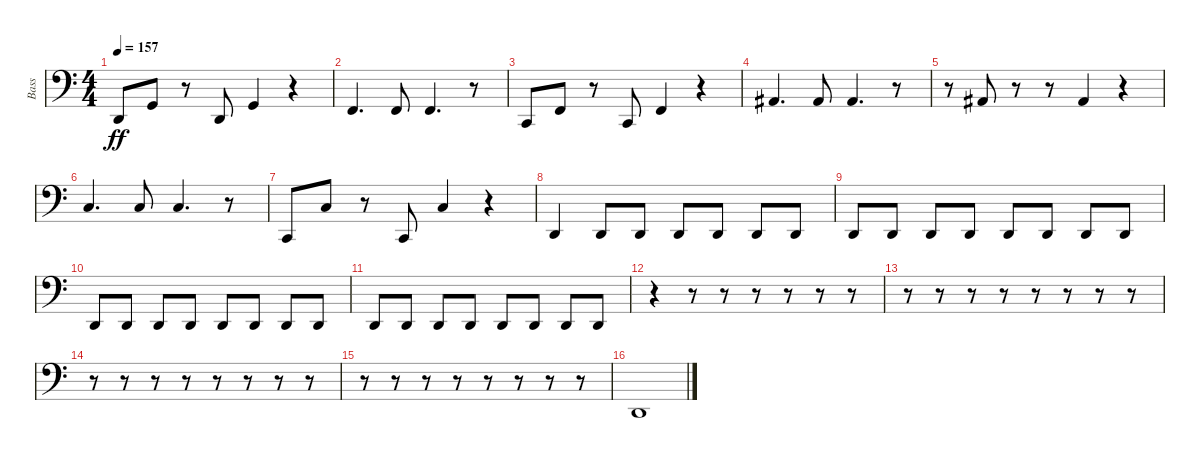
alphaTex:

\track ("Bass" "Bass") {instrument slapbass2}
\staff {score}
\tuning (C3 G2 D2 A1 E1 B0) {hide}
\ts (4 4)
\tempo 157
\clef f4
\ks c
3.6.8{dy ff} 3.5.8 r.8 3.6.8 3.5.4 r.4 |
1.5.4{d} 1.5.8 1.5.4{d} r.8 |
1.6.8 1.5.8 r.8 1.6.8 1.5.4 r.4 |
1.4.4{d} 1.4.8 1.4.4{d} r.8 |
r.8 1.4.8 r.8 r.8 1.4.4 r.4 |
3.4.4{d} 3.4.8 3.4.4{d} r.8 |
1.6.8 3.4.8 r.8 1.6.8 3.4.4 r.4 |
3.6.4 3.6.8 3.6.8 3.6.8 3.6.8 3.6.8 3.6.8 |
3.6.8 3.6.8 3.6.8 3.6.8 3.6.8 3.6.8 3.6.8 3.6.8 |
3.6.8 3.6.8 3.6.8 3.6.8 3.6.8 3.6.8 3.6.8 3.6.8 |
3.6.8 3.6.8 3.6.8 3.6.8 3.6.8 3.6.8 3.6.8 3.6.8 |
r.4 r.8 r.8 r.8 r.8 r.8 r.8 |
r.8 r.8 r.8 r.8 r.8 r.8 r.8 r.8 |
r.8 r.8 r.8 r.8 r.8 r.8 r.8 r.8 |
r.8 r.8 r.8 r.8 r.8 r.8 r.8 r.8 |
3.6.1
